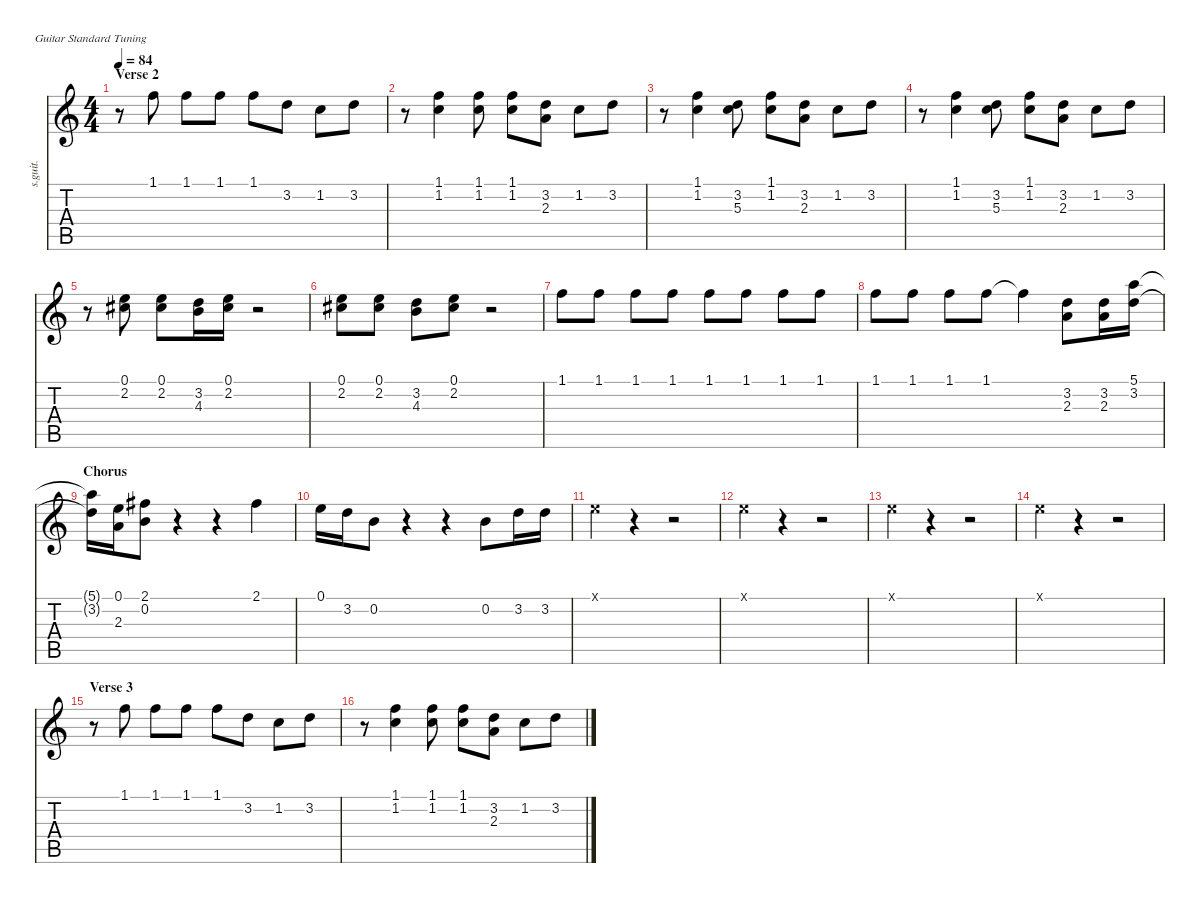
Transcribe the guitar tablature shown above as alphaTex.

\defaultSystemsLayout 4
\hideDynamics
\bracketExtendMode nobrackets
\track ("John & Paul - Vocals" "s.guit.") {instrument oboe}
\staff {score tabs}
\tuning (E4 B3 G3 D3 A2 E2)
\displaytranspose 12
\ts (4 4)
\section ("" "Verse 2")
\tempo 84
\clef g2
\ks c
r.8{dy mf} 1.1.8{lyrics (0 "") lyrics (1 "") lyrics (2 "") lyrics (3 "") lyrics (4 "")} 1.1.8{lyrics (0 "") lyrics (1 "") lyrics (2 "") lyrics (3 "") lyrics (4 "")} 1.1.8{lyrics (0 "") lyrics (1 "") lyrics (2 "") lyrics (3 "") lyrics (4 "")} 1.1.8{lyrics (0 "") lyrics (1 "") lyrics (2 "") lyrics (3 "") lyrics (4 "")} 3.2.8{lyrics (0 "") lyrics (1 "") lyrics (2 "") lyrics (3 "") lyrics (4 "")} 1.2.8{lyrics (0 "") lyrics (1 "") lyrics (2 "") lyrics (3 "") lyrics (4 "")} 3.2.8{lyrics (0 "") lyrics (1 "") lyrics (2 "") lyrics (3 "") lyrics (4 "")} |
r.8 (1.1 1.2).4{lyrics (0 "") lyrics (1 "") lyrics (2 "") lyrics (3 "") lyrics (4 "")} (1.1 1.2).8{lyrics (0 "") lyrics (1 "") lyrics (2 "") lyrics (3 "") lyrics (4 "")} (1.1 1.2).8{lyrics (0 "") lyrics (1 "") lyrics (2 "") lyrics (3 "") lyrics (4 "")} (3.2 2.3).8{lyrics (0 "") lyrics (1 "") lyrics (2 "") lyrics (3 "") lyrics (4 "")} 1.2.8{lyrics (0 "") lyrics (1 "") lyrics (2 "") lyrics (3 "") lyrics (4 "")} 3.2.8{lyrics (0 "") lyrics (1 "") lyrics (2 "") lyrics (3 "") lyrics (4 "")} |
r.8 (1.1 1.2).4{lyrics (0 "") lyrics (1 "") lyrics (2 "") lyrics (3 "") lyrics (4 "")} (3.2 5.3).8{lyrics (0 "") lyrics (1 "") lyrics (2 "") lyrics (3 "") lyrics (4 "")} (1.1 1.2).8{lyrics (0 "") lyrics (1 "") lyrics (2 "") lyrics (3 "") lyrics (4 "")} (3.2 2.3).8{lyrics (0 "") lyrics (1 "") lyrics (2 "") lyrics (3 "") lyrics (4 "")} 1.2.8{lyrics (0 "") lyrics (1 "") lyrics (2 "") lyrics (3 "") lyrics (4 "")} 3.2.8{lyrics (0 "") lyrics (1 "") lyrics (2 "") lyrics (3 "") lyrics (4 "")} |
r.8 (1.1 1.2).4{lyrics (0 "") lyrics (1 "") lyrics (2 "") lyrics (3 "") lyrics (4 "")} (3.2 5.3).8{lyrics (0 "") lyrics (1 "") lyrics (2 "") lyrics (3 "") lyrics (4 "")} (1.1 1.2).8{lyrics (0 "") lyrics (1 "") lyrics (2 "") lyrics (3 "") lyrics (4 "")} (3.2 2.3).8{lyrics (0 "") lyrics (1 "") lyrics (2 "") lyrics (3 "") lyrics (4 "")} 1.2.8{lyrics (0 "") lyrics (1 "") lyrics (2 "") lyrics (3 "") lyrics (4 "")} 3.2.8{lyrics (0 "") lyrics (1 "") lyrics (2 "") lyrics (3 "") lyrics (4 "")} |
r.8 (0.1 2.2{acc #}).8{lyrics (0 "") lyrics (1 "") lyrics (2 "") lyrics (3 "") lyrics (4 "")} (0.1 2.2{acc #}).8{lyrics (0 "") lyrics (1 "") lyrics (2 "") lyrics (3 "") lyrics (4 "")} (3.2 4.3).16{lyrics (0 "") lyrics (1 "") lyrics (2 "") lyrics (3 "") lyrics (4 "")} (0.1 2.2{acc #}).16{lyrics (0 "") lyrics (1 "") lyrics (2 "") lyrics (3 "") lyrics (4 "")} r.2 |
(0.1 2.2{acc #}).8{lyrics (0 "") lyrics (1 "") lyrics (2 "") lyrics (3 "") lyrics (4 "")} (0.1 2.2{acc #}).8{lyrics (0 "") lyrics (1 "") lyrics (2 "") lyrics (3 "") lyrics (4 "")} (3.2 4.3).8{lyrics (0 "") lyrics (1 "") lyrics (2 "") lyrics (3 "") lyrics (4 "")} (0.1 2.2{acc #}).8{lyrics (0 "") lyrics (1 "") lyrics (2 "") lyrics (3 "") lyrics (4 "")} r.2 |
1.1.8{lyrics (0 "") lyrics (1 "") lyrics (2 "") lyrics (3 "") lyrics (4 "")} 1.1.8{lyrics (0 "") lyrics (1 "") lyrics (2 "") lyrics (3 "") lyrics (4 "")} 1.1.8{lyrics (0 "") lyrics (1 "") lyrics (2 "") lyrics (3 "") lyrics (4 "")} 1.1.8{lyrics (0 "") lyrics (1 "") lyrics (2 "") lyrics (3 "") lyrics (4 "")} 1.1.8{lyrics (0 "") lyrics (1 "") lyrics (2 "") lyrics (3 "") lyrics (4 "")} 1.1.8{lyrics (0 "") lyrics (1 "") lyrics (2 "") lyrics (3 "") lyrics (4 "")} 1.1.8{lyrics (0 "") lyrics (1 "") lyrics (2 "") lyrics (3 "") lyrics (4 "")} 1.1.8{lyrics (0 "") lyrics (1 "") lyrics (2 "") lyrics (3 "") lyrics (4 "")} |
1.1.8{lyrics (0 "") lyrics (1 "") lyrics (2 "") lyrics (3 "") lyrics (4 "")} 1.1.8{lyrics (0 "") lyrics (1 "") lyrics (2 "") lyrics (3 "") lyrics (4 "")} 1.1.8{lyrics (0 "") lyrics (1 "") lyrics (2 "") lyrics (3 "") lyrics (4 "")} 1.1.8{lyrics (0 "") lyrics (1 "") lyrics (2 "") lyrics (3 "") lyrics (4 "")} 1.1{t}.4{lyrics (0 "") lyrics (1 "") lyrics (2 "") lyrics (3 "") lyrics (4 "")} (3.2 2.3).8{lyrics (0 "") lyrics (1 "") lyrics (2 "") lyrics (3 "") lyrics (4 "")} (3.2 2.3).16{lyrics (0 "") lyrics (1 "") lyrics (2 "") lyrics (3 "") lyrics (4 "")} (5.1 3.2).16{lyrics (0 "") lyrics (1 "") lyrics (2 "") lyrics (3 "") lyrics (4 "")} |
\section ("" "Chorus")
(5.1{t} 3.2{t}).16{lyrics (0 "") lyrics (1 "") lyrics (2 "") lyrics (3 "") lyrics (4 "")} (0.1 2.3).16{lyrics (0 "") lyrics (1 "") lyrics (2 "") lyrics (3 "") lyrics (4 "")} (2.1{acc #} 0.2).8{lyrics (0 "") lyrics (1 "") lyrics (2 "") lyrics (3 "") lyrics (4 "")} r.4 r.4 2.1{acc #}.4{lyrics (0 "") lyrics (1 "") lyrics (2 "") lyrics (3 "") lyrics (4 "")} |
0.1.16{lyrics (0 "") lyrics (1 "") lyrics (2 "") lyrics (3 "") lyrics (4 "")} 3.2.16{lyrics (0 "") lyrics (1 "") lyrics (2 "") lyrics (3 "") lyrics (4 "")} 0.2.8{lyrics (0 "") lyrics (1 "") lyrics (2 "") lyrics (3 "") lyrics (4 "")} r.4 r.4 0.2.8{lyrics (0 "") lyrics (1 "") lyrics (2 "") lyrics (3 "") lyrics (4 "")} 3.2.16{lyrics (0 "") lyrics (1 "") lyrics (2 "") lyrics (3 "") lyrics (4 "")} 3.2.16{lyrics (0 "") lyrics (1 "") lyrics (2 "") lyrics (3 "") lyrics (4 "")} |
0.1{x}.4{lyrics (0 "") lyrics (1 "") lyrics (2 "") lyrics (3 "") lyrics (4 "")} r.4 r.2 |
0.1{x}.4{lyrics (0 "") lyrics (1 "") lyrics (2 "") lyrics (3 "") lyrics (4 "")} r.4 r.2 |
0.1{x}.4{lyrics (0 "") lyrics (1 "") lyrics (2 "") lyrics (3 "") lyrics (4 "")} r.4 r.2 |
0.1{x}.4{lyrics (0 "") lyrics (1 "") lyrics (2 "") lyrics (3 "") lyrics (4 "")} r.4 r.2 |
\section ("" "Verse 3")
r.8 1.1.8{lyrics (0 "") lyrics (1 "") lyrics (2 "") lyrics (3 "") lyrics (4 "")} 1.1.8{lyrics (0 "") lyrics (1 "") lyrics (2 "") lyrics (3 "") lyrics (4 "")} 1.1.8{lyrics (0 "") lyrics (1 "") lyrics (2 "") lyrics (3 "") lyrics (4 "")} 1.1.8{lyrics (0 "") lyrics (1 "") lyrics (2 "") lyrics (3 "") lyrics (4 "")} 3.2.8{lyrics (0 "") lyrics (1 "") lyrics (2 "") lyrics (3 "") lyrics (4 "")} 1.2.8{lyrics (0 "") lyrics (1 "") lyrics (2 "") lyrics (3 "") lyrics (4 "")} 3.2.8{lyrics (0 "") lyrics (1 "") lyrics (2 "") lyrics (3 "") lyrics (4 "")} |
r.8 (1.1 1.2).4{lyrics (0 "") lyrics (1 "") lyrics (2 "") lyrics (3 "") lyrics (4 "")} (1.1 1.2).8{lyrics (0 "") lyrics (1 "") lyrics (2 "") lyrics (3 "") lyrics (4 "")} (1.1 1.2).8{lyrics (0 "") lyrics (1 "") lyrics (2 "") lyrics (3 "") lyrics (4 "")} (3.2 2.3).8{lyrics (0 "") lyrics (1 "") lyrics (2 "") lyrics (3 "") lyrics (4 "")} 1.2.8{lyrics (0 "") lyrics (1 "") lyrics (2 "") lyrics (3 "") lyrics (4 "")} 3.2.8{lyrics (0 "") lyrics (1 "") lyrics (2 "") lyrics (3 "") lyrics (4 "")}
